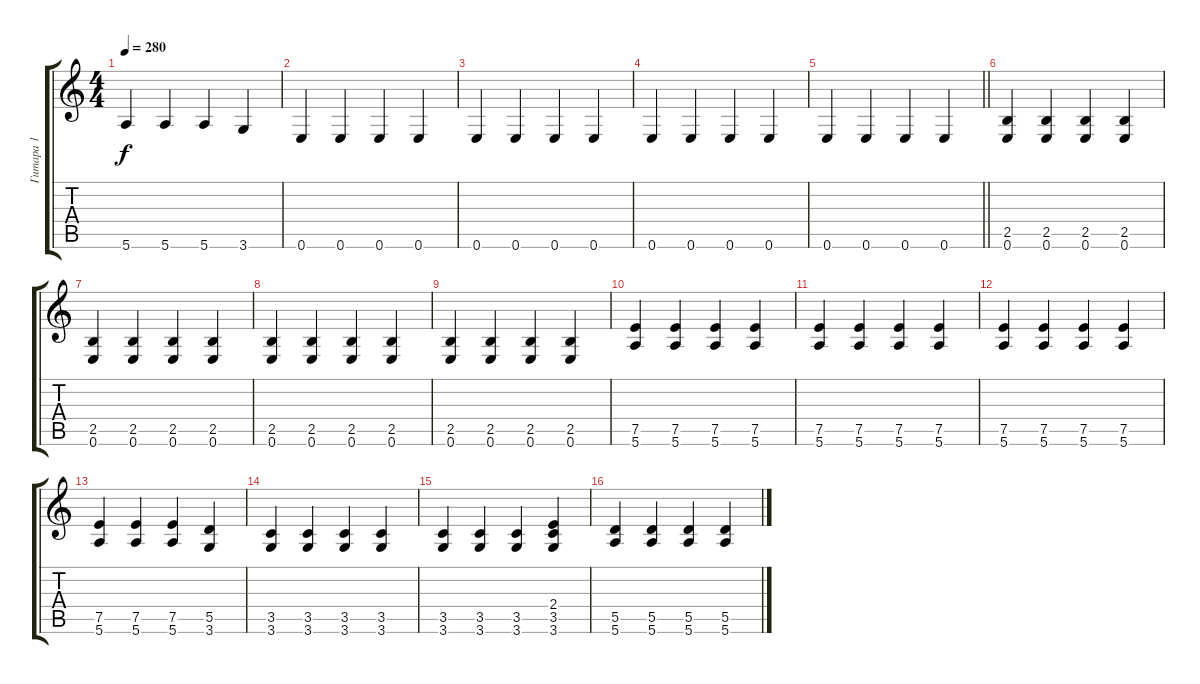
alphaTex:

\track ("Гитара 1" "Гитара 1") {instrument distortionguitar}
\staff {score tabs}
\tuning (E4 B3 G3 D3 A2 E2) {hide}
\ts (4 4)
\tempo 280
\clef g2
\ks c
5.6.4{dy f} 5.6.4 5.6.4 3.6.4 |
0.6.4 0.6.4 0.6.4 0.6.4 |
0.6.4 0.6.4 0.6.4 0.6.4 |
0.6.4 0.6.4 0.6.4 0.6.4 |
\barLineRight lightlight
0.6.4 0.6.4 0.6.4 0.6.4 |
(2.5 0.6).4 (2.5 0.6).4 (2.5 0.6).4 (2.5 0.6).4 |
(2.5 0.6).4 (2.5 0.6).4 (2.5 0.6).4 (2.5 0.6).4 |
(2.5 0.6).4 (2.5 0.6).4 (2.5 0.6).4 (2.5 0.6).4 |
(2.5 0.6).4 (2.5 0.6).4 (2.5 0.6).4 (2.5 0.6).4 |
(7.5 5.6).4 (7.5 5.6).4 (7.5 5.6).4 (7.5 5.6).4 |
(7.5 5.6).4 (7.5 5.6).4 (7.5 5.6).4 (7.5 5.6).4 |
(7.5 5.6).4 (7.5 5.6).4 (7.5 5.6).4 (7.5 5.6).4 |
(7.5 5.6).4 (7.5 5.6).4 (7.5 5.6).4 (5.5 3.6).4 |
(3.5 3.6).4 (3.5 3.6).4 (3.5 3.6).4 (3.5 3.6).4 |
(3.5 3.6).4 (3.5 3.6).4 (3.5 3.6).4 (2.4 3.5 3.6).4 |
(5.5 5.6).4 (5.5 5.6).4 (5.5 5.6).4 (5.5 5.6).4
